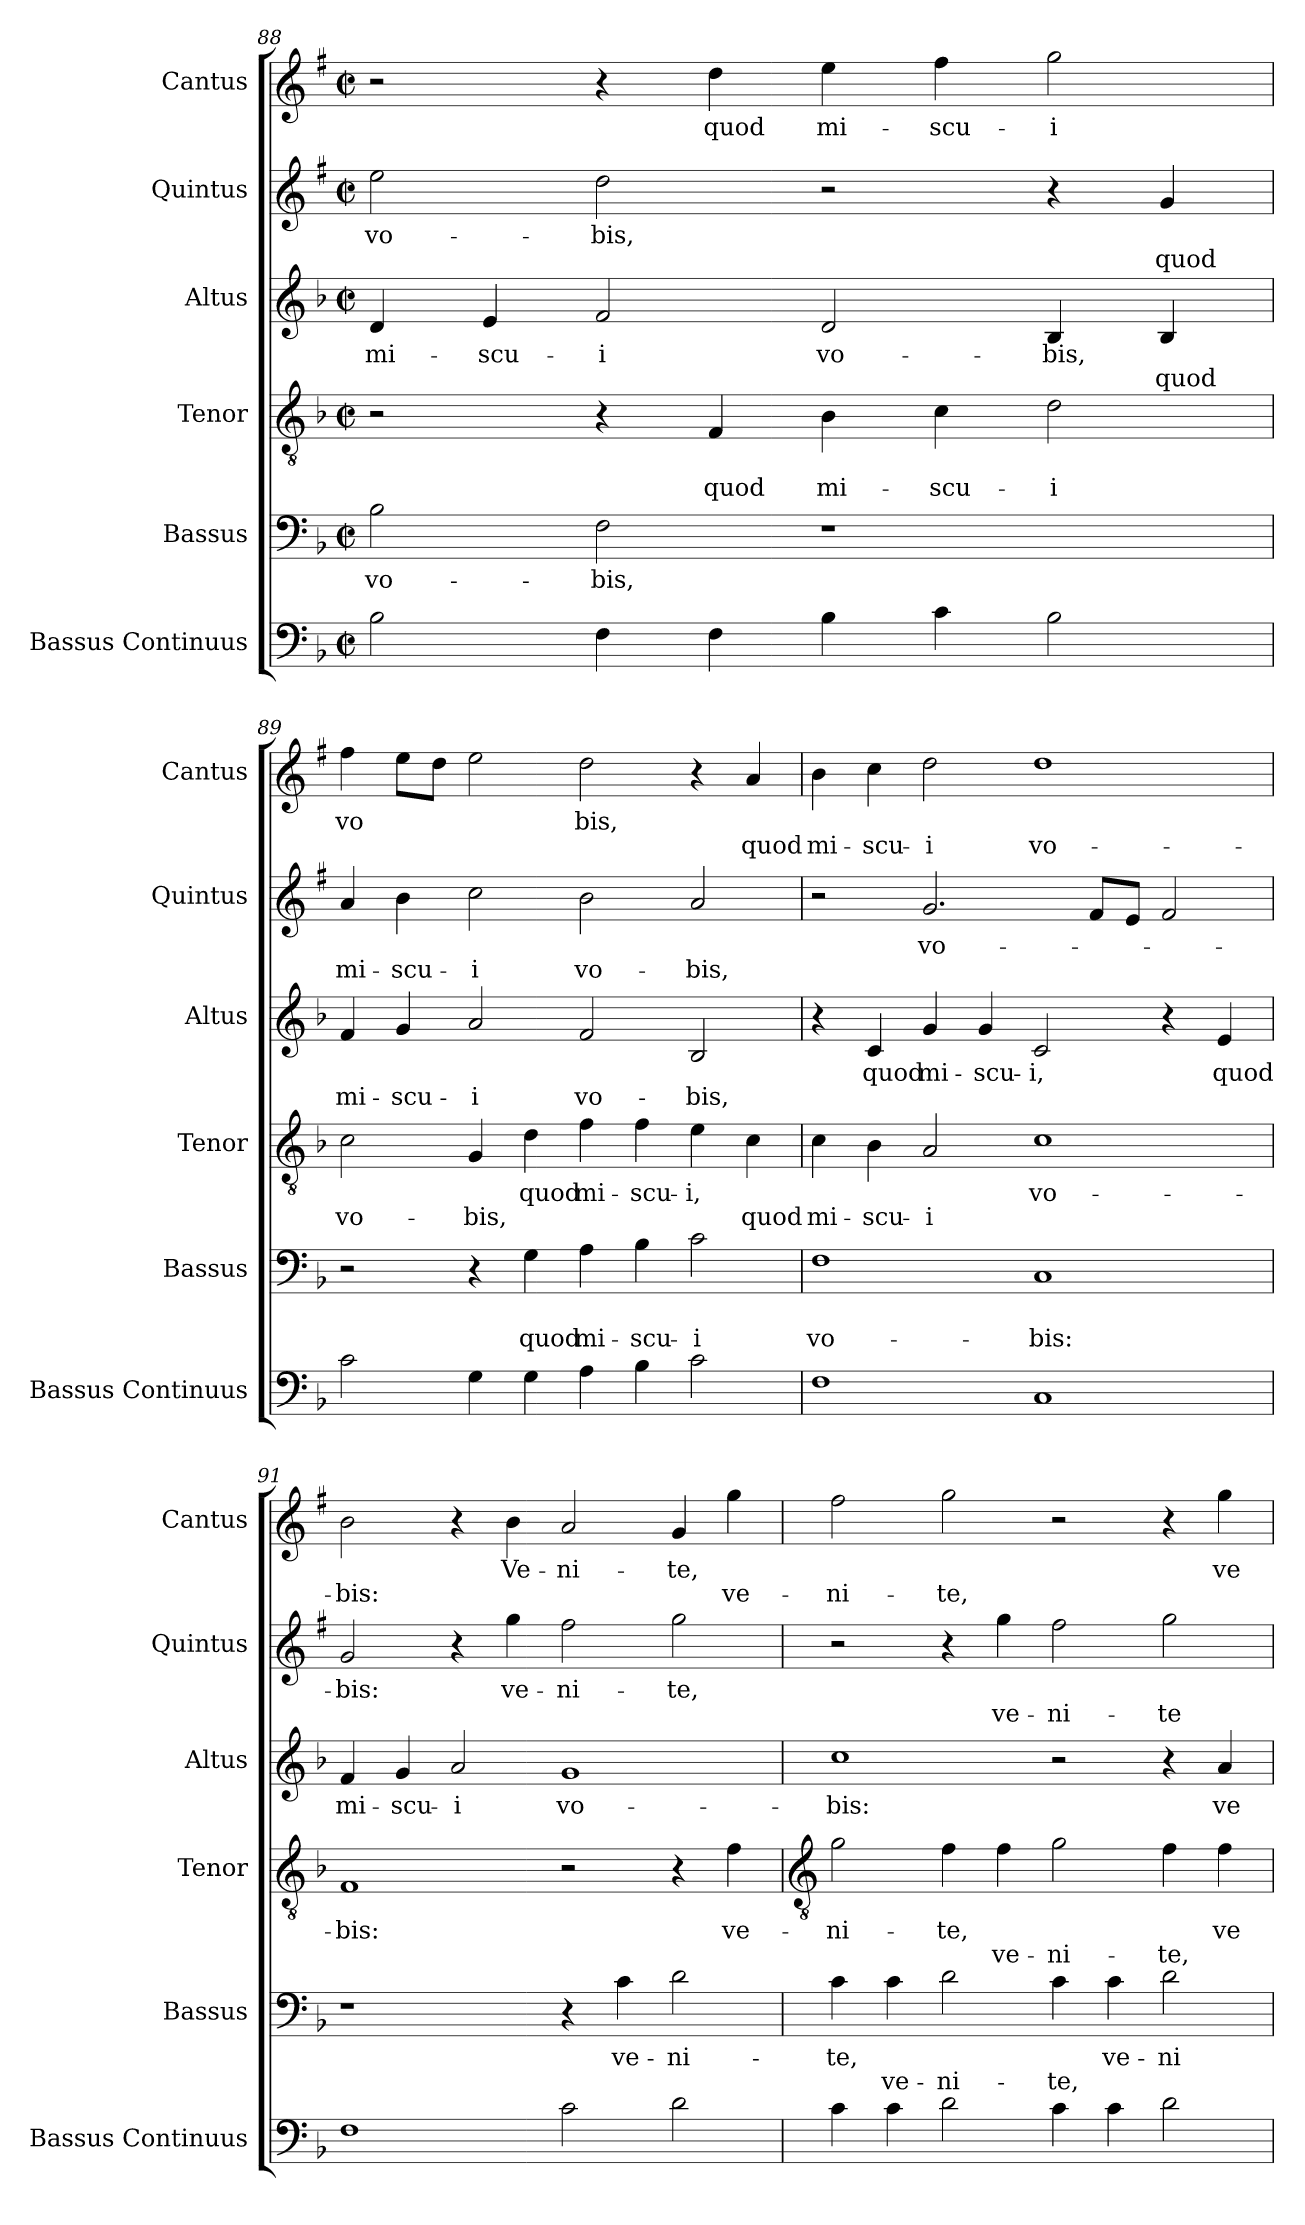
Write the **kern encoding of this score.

**kern	**kern	**text	**text	**kern	**text	**text	**kern	**text	**text	**kern	**text	**text	**kern	**text	**text
*part6	*part5	*part5	*part5	*part4	*part4	*part4	*part3	*part3	*part3	*part2	*part2	*part2	*part1	*part1	*part1
*staff6	*staff5	*staff5	*staff5	*staff4	*staff4	*staff4	*staff3	*staff3	*staff3	*staff2	*staff2	*staff2	*staff1	*staff1	*staff1
*I"Bassus Continuus	*I"Bassus	*	*	*I"Tenor	*	*	*I"Altus	*	*	*I"Quintus	*	*	*I"Cantus	*	*
*I'Bassus Continuus	*I'Bassus	*	*	*I'Tenor	*	*	*I'Altus	*	*	*I'Quintus	*	*	*I'Cantus	*	*
!!LO:LB:g=z
*clefF4	*clefF4	*	*	*clefGv2	*	*	*clefG2	*	*	*clefG2	*	*	*clefG2	*	*
*	*	*	*	*	*	*	*	*	*	*ITrd1c2	*	*	*ITrd1c2	*	*
*k[b-]	*k[b-]	*	*	*k[b-]	*	*	*k[b-]	*	*	*k[b-]	*	*	*k[b-]	*	*
*F:	*F:	*	*	*F:	*	*	*F:	*	*	*F:	*	*	*F:	*	*
*M4/2	*M4/2	*	*	*M4/2	*	*	*M4/2	*	*	*M4/2	*	*	*M4/2	*	*
*met(c|)	*met(c|)	*	*	*met(c|)	*	*	*met(c|)	*	*	*met(c|)	*	*	*met(c|)	*	*
=88	=88	=88	=88	=88	=88	=88	=88	=88	=88	=88	=88	=88	=88	=88	=88
!	!	!LO:LY:b	!	!	!	!	!	!LO:LY:b	!	!	!LO:LY:b	!	!	!	!
2B-	2B-	vo-	.	2r	.	.	4d	mi-	.	2dd	vo-	.	2r	.	.
!	!	!	!	!	!	!	!	!LO:LY:b	!	!	!	!	!	!	!
.	.	.	.	.	.	.	4e	-scu-	.	.	.	.	.	.	.
!	!	!LO:LY:b	!	!	!	!	!	!LO:LY:b	!	!	!LO:LY:b	!	!	!	!
4F	2F	-bis,	.	4r	.	.	2f	-i	.	2cc	-bis,	.	4r	.	.
!	!	!	!	!	!	!LO:LY:b	!	!	!	!	!	!	!	!LO:LY:b	!
4F	.	.	.	4F	.	quod	.	.	.	.	.	.	4cc	quod	.
!	!	!	!	!	!	!LO:LY:b	!	!LO:LY:b	!	!	!	!	!	!LO:LY:b	!
4B-	1r	.	.	4B-	.	mi-	2d	vo-	.	2r	.	.	4dd	mi-	.
!	!	!	!	!	!	!LO:LY:b	!	!	!	!	!	!	!	!LO:LY:b	!
4c	.	.	.	4c	.	-scu-	.	.	.	.	.	.	4ee	-scu-	.
!	!	!	!	!	!	!LO:LY:b	!	!LO:LY:b	!	!	!	!	!	!LO:LY:b	!
2B-	.	.	.	2d	.	-i	4B-	-bis,	.	4r	.	.	2ff	-i	.
!	!	!	!	!	!	!	!	!	!LO:LY:b	!	!	!LO:LY:b	!	!	!
.	.	.	.	.	.	.	4B-	.	quod	4f	.	quod	.	.	.
!!LO:LB:g=z
=89	=89	=89	=89	=89	=89	=89	=89	=89	=89	=89	=89	=89	=89	=89	=89
!	!	!	!	!	!	!LO:LY:b	!	!	!LO:LY:b	!	!	!LO:LY:b	!	!LO:LY:b	!
2c	2r	.	.	2c	.	vo-	4f	.	mi-	4g	.	mi-	4ee	vo	.
!	!	!	!	!	!	!	!	!	!LO:LY:b	!	!	!LO:LY:b	!	!	!
.	.	.	.	.	.	.	4g	.	-scu-	4a	.	-scu-	8ddL	.	.
.	.	.	.	.	.	.	.	.	.	.	.	.	8ccJ	.	.
!	!	!	!	!	!	!LO:LY:b	!	!	!LO:LY:b	!	!	!LO:LY:b	!	!	!
4G	4r	.	.	4G	.	-bis,	2a	.	-i	2b-	.	-i	2dd	.	.
!	!	!	!LO:LY:b	!	!LO:LY:b	!	!	!	!	!	!	!	!	!	!
4G	4G	.	quod	4d	quod	.	.	.	.	.	.	.	.	.	.
!	!	!	!LO:LY:b	!	!LO:LY:b	!	!	!	!LO:LY:b	!	!	!LO:LY:b	!	!LO:LY:b	!
4A	4A	.	mi-	4f	mi-	.	2f	.	vo-	2a	.	vo-	2cc	bis,	.
!	!	!	!LO:LY:b	!	!LO:LY:b	!	!	!	!	!	!	!	!	!	!
4B-	4B-	.	-scu-	4f	-scu-	.	.	.	.	.	.	.	.	.	.
!	!	!	!LO:LY:b	!	!LO:LY:b	!	!	!	!LO:LY:b	!	!	!LO:LY:b	!	!	!
2c	2c	.	-i	4e	-i,	.	2B-	.	-bis,	2g	.	-bis,	4r	.	.
!	!	!	!	!	!	!LO:LY:b	!	!	!	!	!	!	!	!	!LO:LY:b
.	.	.	.	4c	.	quod	.	.	.	.	.	.	4g	.	quod
=90	=90	=90	=90	=90	=90	=90	=90	=90	=90	=90	=90	=90	=90	=90	=90
!	!	!	!LO:LY:b	!	!	!LO:LY:b	!	!	!	!	!	!	!	!	!LO:LY:b
1F	1F	.	vo-	4c	.	mi-	4r	.	.	2r	.	.	4a	.	mi-
!	!	!	!	!	!	!LO:LY:b	!	!LO:LY:b	!	!	!	!	!	!	!LO:LY:b
.	.	.	.	4B-	.	-scu-	4c	quod	.	.	.	.	4b-	.	-scu-
!	!	!	!	!	!	!LO:LY:b	!	!LO:LY:b	!	!	!LO:LY:b	!	!	!	!LO:LY:b
.	.	.	.	2A	.	-i	4g	mi-	.	2.f	vo-	.	2cc	.	-i
!	!	!	!	!	!	!	!	!LO:LY:b	!	!	!	!	!	!	!
.	.	.	.	.	.	.	4g	-scu-	.	.	.	.	.	.	.
!	!	!	!LO:LY:b	!	!LO:LY:b	!	!	!LO:LY:b	!	!	!	!	!	!	!LO:LY:b
1C	1C	.	-bis:	1c	vo-	.	2c	-i,	.	.	.	.	1cc	.	vo-
.	.	.	.	.	.	.	.	.	.	8eL	.	.	.	.	.
.	.	.	.	.	.	.	.	.	.	8dJ	.	.	.	.	.
.	.	.	.	.	.	.	4r	.	.	2e	.	.	.	.	.
!	!	!	!	!	!	!	!	!LO:LY:b	!	!	!	!	!	!	!
.	.	.	.	.	.	.	4e	quod	.	.	.	.	.	.	.
=91	=91	=91	=91	=91	=91	=91	=91	=91	=91	=91	=91	=91	=91	=91	=91
!	!	!	!	!	!LO:LY:b	!	!	!LO:LY:b	!	!	!LO:LY:b	!	!	!	!LO:LY:b
1F	1r	.	.	1F	-bis:	.	4f	mi-	.	2f	-bis:	.	2a	.	-bis:
!	!	!	!	!	!	!	!	!LO:LY:b	!	!	!	!	!	!	!
.	.	.	.	.	.	.	4g	-scu-	.	.	.	.	.	.	.
!	!	!	!	!	!	!	!	!LO:LY:b	!	!	!	!	!	!	!
.	.	.	.	.	.	.	2a	-i	.	4r	.	.	4r	.	.
!	!	!	!	!	!	!	!	!	!	!	!LO:LY:b	!	!	!LO:LY:b	!
.	.	.	.	.	.	.	.	.	.	4ff	ve-	.	4a	Ve-	.
!	!	!	!	!	!	!	!	!LO:LY:b	!	!	!LO:LY:b	!	!	!LO:LY:b	!
2c	4r	.	.	2r	.	.	1g	vo-	.	2ee	-ni-	.	2g	-ni-	.
!	!	!LO:LY:b	!	!	!	!	!	!	!	!	!	!	!	!	!
.	4c	ve-	.	.	.	.	.	.	.	.	.	.	.	.	.
!	!	!LO:LY:b	!	!	!	!	!	!	!	!	!LO:LY:b	!	!	!LO:LY:b	!
2d	2d	-ni-	.	4r	.	.	.	.	.	2ff	-te,	.	4f	-te,	.
!	!	!	!	!	!LO:LY:b	!	!	!	!	!	!	!	!	!	!LO:LY:b
.	.	.	.	4f	ve-	.	.	.	.	.	.	.	4ff	.	ve-
!!LO:LB:g=z
=92	=92	=92	=92	=92	=92	=92	=92	=92	=92	=92	=92	=92	=92	=92	=92
*	*	*	*	*clefGv2	*	*	*	*	*	*	*	*	*	*	*
!	!	!LO:LY:b	!	!	!LO:LY:b	!	!	!LO:LY:b	!	!	!	!	!	!	!LO:LY:b
4c	4c	-te,	.	2g	-ni-	.	1cc	-bis:	.	2r	.	.	2ee	.	-ni-
!	!	!	!LO:LY:b	!	!	!	!	!	!	!	!	!	!	!	!
4c	4c	.	ve-	.	.	.	.	.	.	.	.	.	.	.	.
!	!	!	!LO:LY:b	!	!LO:LY:b	!	!	!	!	!	!	!	!	!	!LO:LY:b
2d	2d	.	-ni-	4f	-te,	.	.	.	.	4r	.	.	2ff	.	-te,
!	!	!	!	!	!	!LO:LY:b	!	!	!	!	!	!LO:LY:b	!	!	!
.	.	.	.	4f	.	ve-	.	.	.	4ff	.	ve-	.	.	.
!	!	!	!LO:LY:b	!	!	!LO:LY:b	!	!	!	!	!	!LO:LY:b	!	!	!
4c	4c	.	-te,	2g	.	-ni-	2r	.	.	2ee	.	-ni-	2r	.	.
!	!	!LO:LY:b	!	!	!	!	!	!	!	!	!	!	!	!	!
4c	4c	ve-	.	.	.	.	.	.	.	.	.	.	.	.	.
!	!	!LO:LY:b	!	!	!	!LO:LY:b	!	!	!	!	!	!LO:LY:b	!	!	!
2d	2d	-ni-	.	4f	.	-te,	4r	.	.	2ff	.	-te	4r	.	.
!	!	!	!	!	!LO:LY:b	!	!	!LO:LY:b	!	!	!	!	!	!LO:LY:b	!
.	.	.	.	4f	ve-	.	4a	ve-	.	.	.	.	4ff	ve-	.
=	=	=	=	=	=	=	=	=	=	=	=	=	=	=	=
*-	*-	*-	*-	*-	*-	*-	*-	*-	*-	*-	*-	*-	*-	*-	*-
